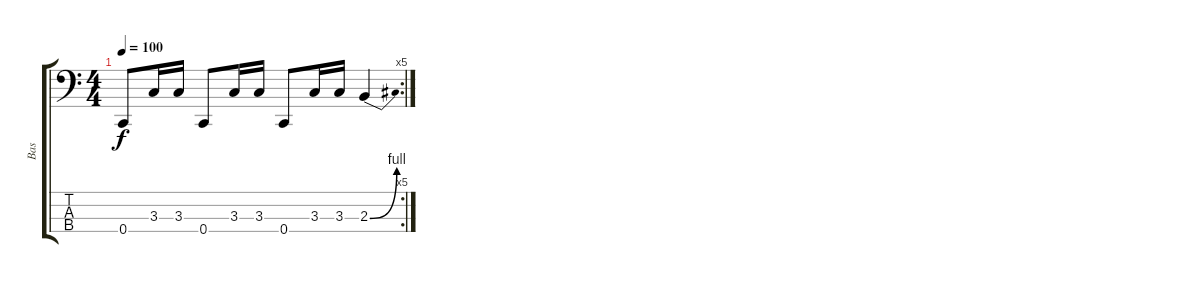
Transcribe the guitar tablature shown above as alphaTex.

\track ("Bas" "Bas") {instrument electricbassfinger}
\staff {score tabs}
\tuning (G2 D2 A1 C1) {hide}
\rc 5
\ts (4 4)
\tempo 100
\clef f4
\ks c
0.4.8{dy f} 3.3.16 3.3.16 0.4.8 3.3.16 3.3.16 0.4.8 3.3.16 3.3.16 2.3{be (bend 0 0 60 4)}.4
